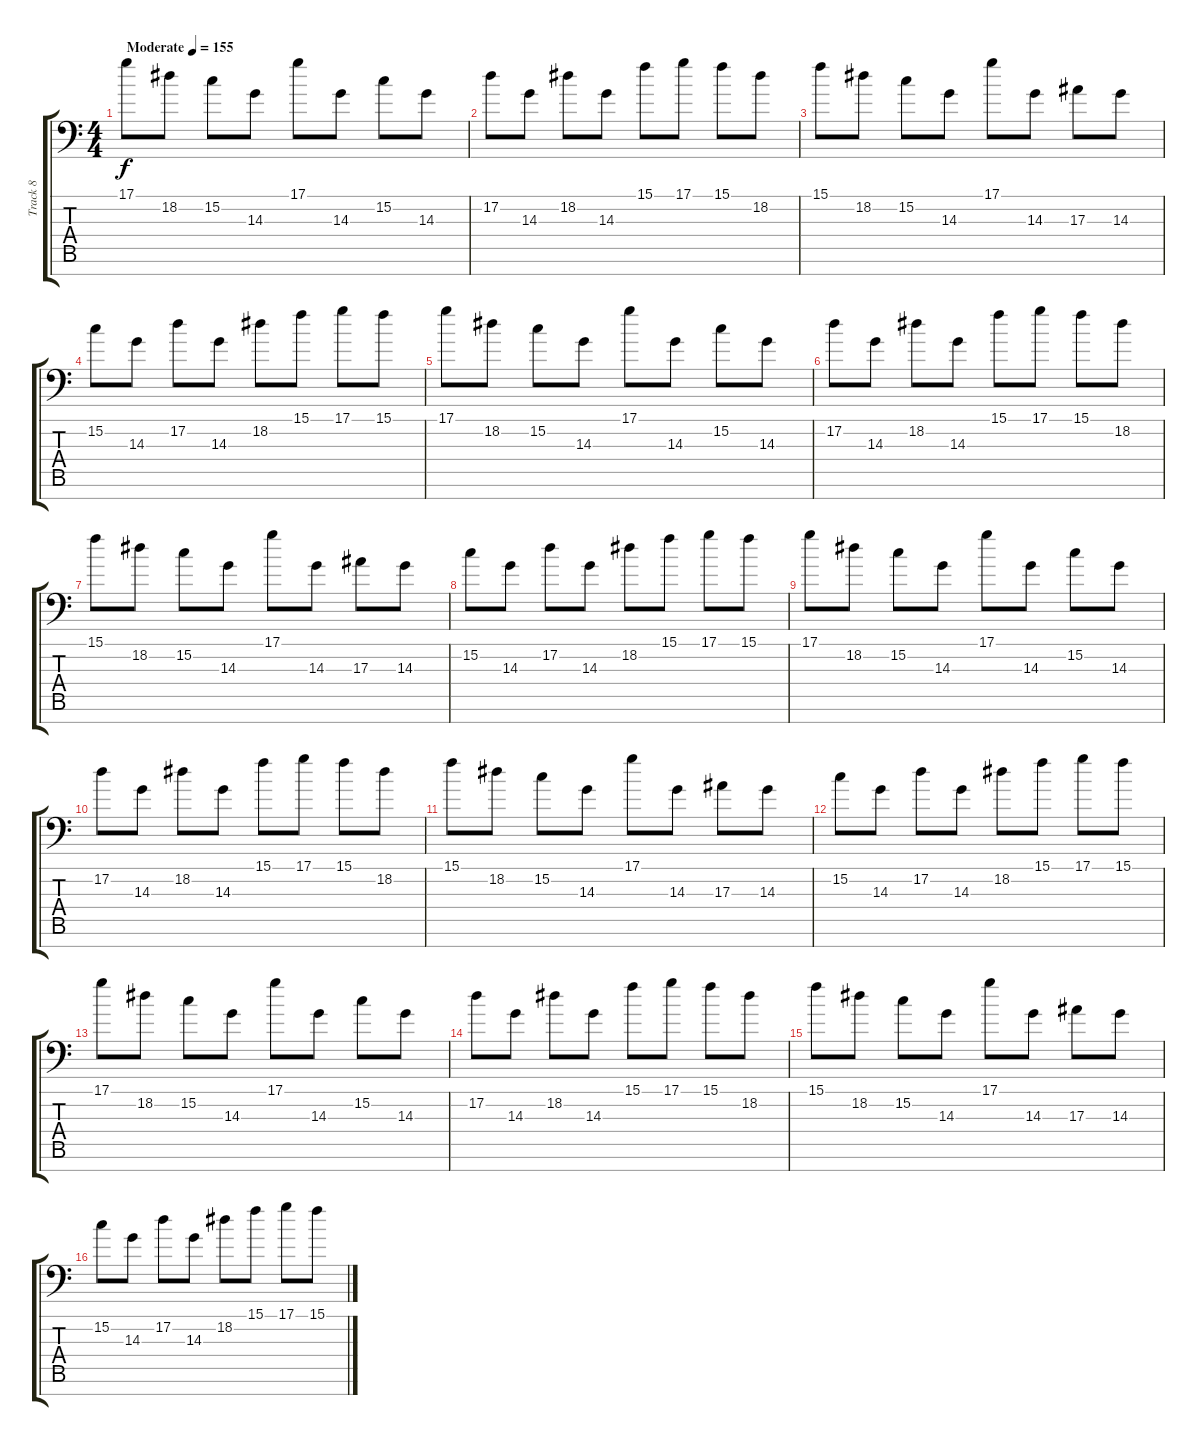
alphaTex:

\track ("Track 8" "Track 8") {instrument fx7echoes}
\staff {score tabs}
\tuning (D4 A3 F3 C3 G2 D2 G1) {hide}
\ts (4 4)
\tempo (155 "Moderate")
\clef f4
\ks c
17.1.8{dy f volume 9 instrument fx7echoes} 18.2.8 15.2.8 14.3.8 17.1.8 14.3.8 15.2.8 14.3.8 |
17.2.8 14.3.8 18.2.8 14.3.8 15.1.8 17.1.8 15.1.8 18.2.8 |
15.1.8 18.2.8 15.2.8 14.3.8 17.1.8 14.3.8 17.3.8 14.3.8 |
15.2.8 14.3.8 17.2.8 14.3.8 18.2.8 15.1.8 17.1.8 15.1.8 |
17.1.8 18.2.8 15.2.8 14.3.8 17.1.8 14.3.8 15.2.8 14.3.8 |
17.2.8 14.3.8 18.2.8 14.3.8 15.1.8 17.1.8 15.1.8 18.2.8 |
15.1.8 18.2.8 15.2.8 14.3.8 17.1.8 14.3.8 17.3.8 14.3.8 |
15.2.8 14.3.8 17.2.8 14.3.8 18.2.8 15.1.8 17.1.8 15.1.8 |
17.1.8 18.2.8 15.2.8 14.3.8 17.1.8 14.3.8 15.2.8 14.3.8 |
17.2.8 14.3.8 18.2.8 14.3.8 15.1.8 17.1.8 15.1.8 18.2.8 |
15.1.8 18.2.8 15.2.8 14.3.8 17.1.8 14.3.8 17.3.8 14.3.8 |
15.2.8 14.3.8 17.2.8 14.3.8 18.2.8 15.1.8 17.1.8 15.1.8 |
17.1.8 18.2.8 15.2.8 14.3.8 17.1.8 14.3.8 15.2.8 14.3.8 |
17.2.8 14.3.8 18.2.8 14.3.8 15.1.8 17.1.8 15.1.8 18.2.8 |
15.1.8 18.2.8 15.2.8 14.3.8 17.1.8 14.3.8 17.3.8 14.3.8 |
15.2.8 14.3.8 17.2.8 14.3.8 18.2.8 15.1.8 17.1.8 15.1.8
